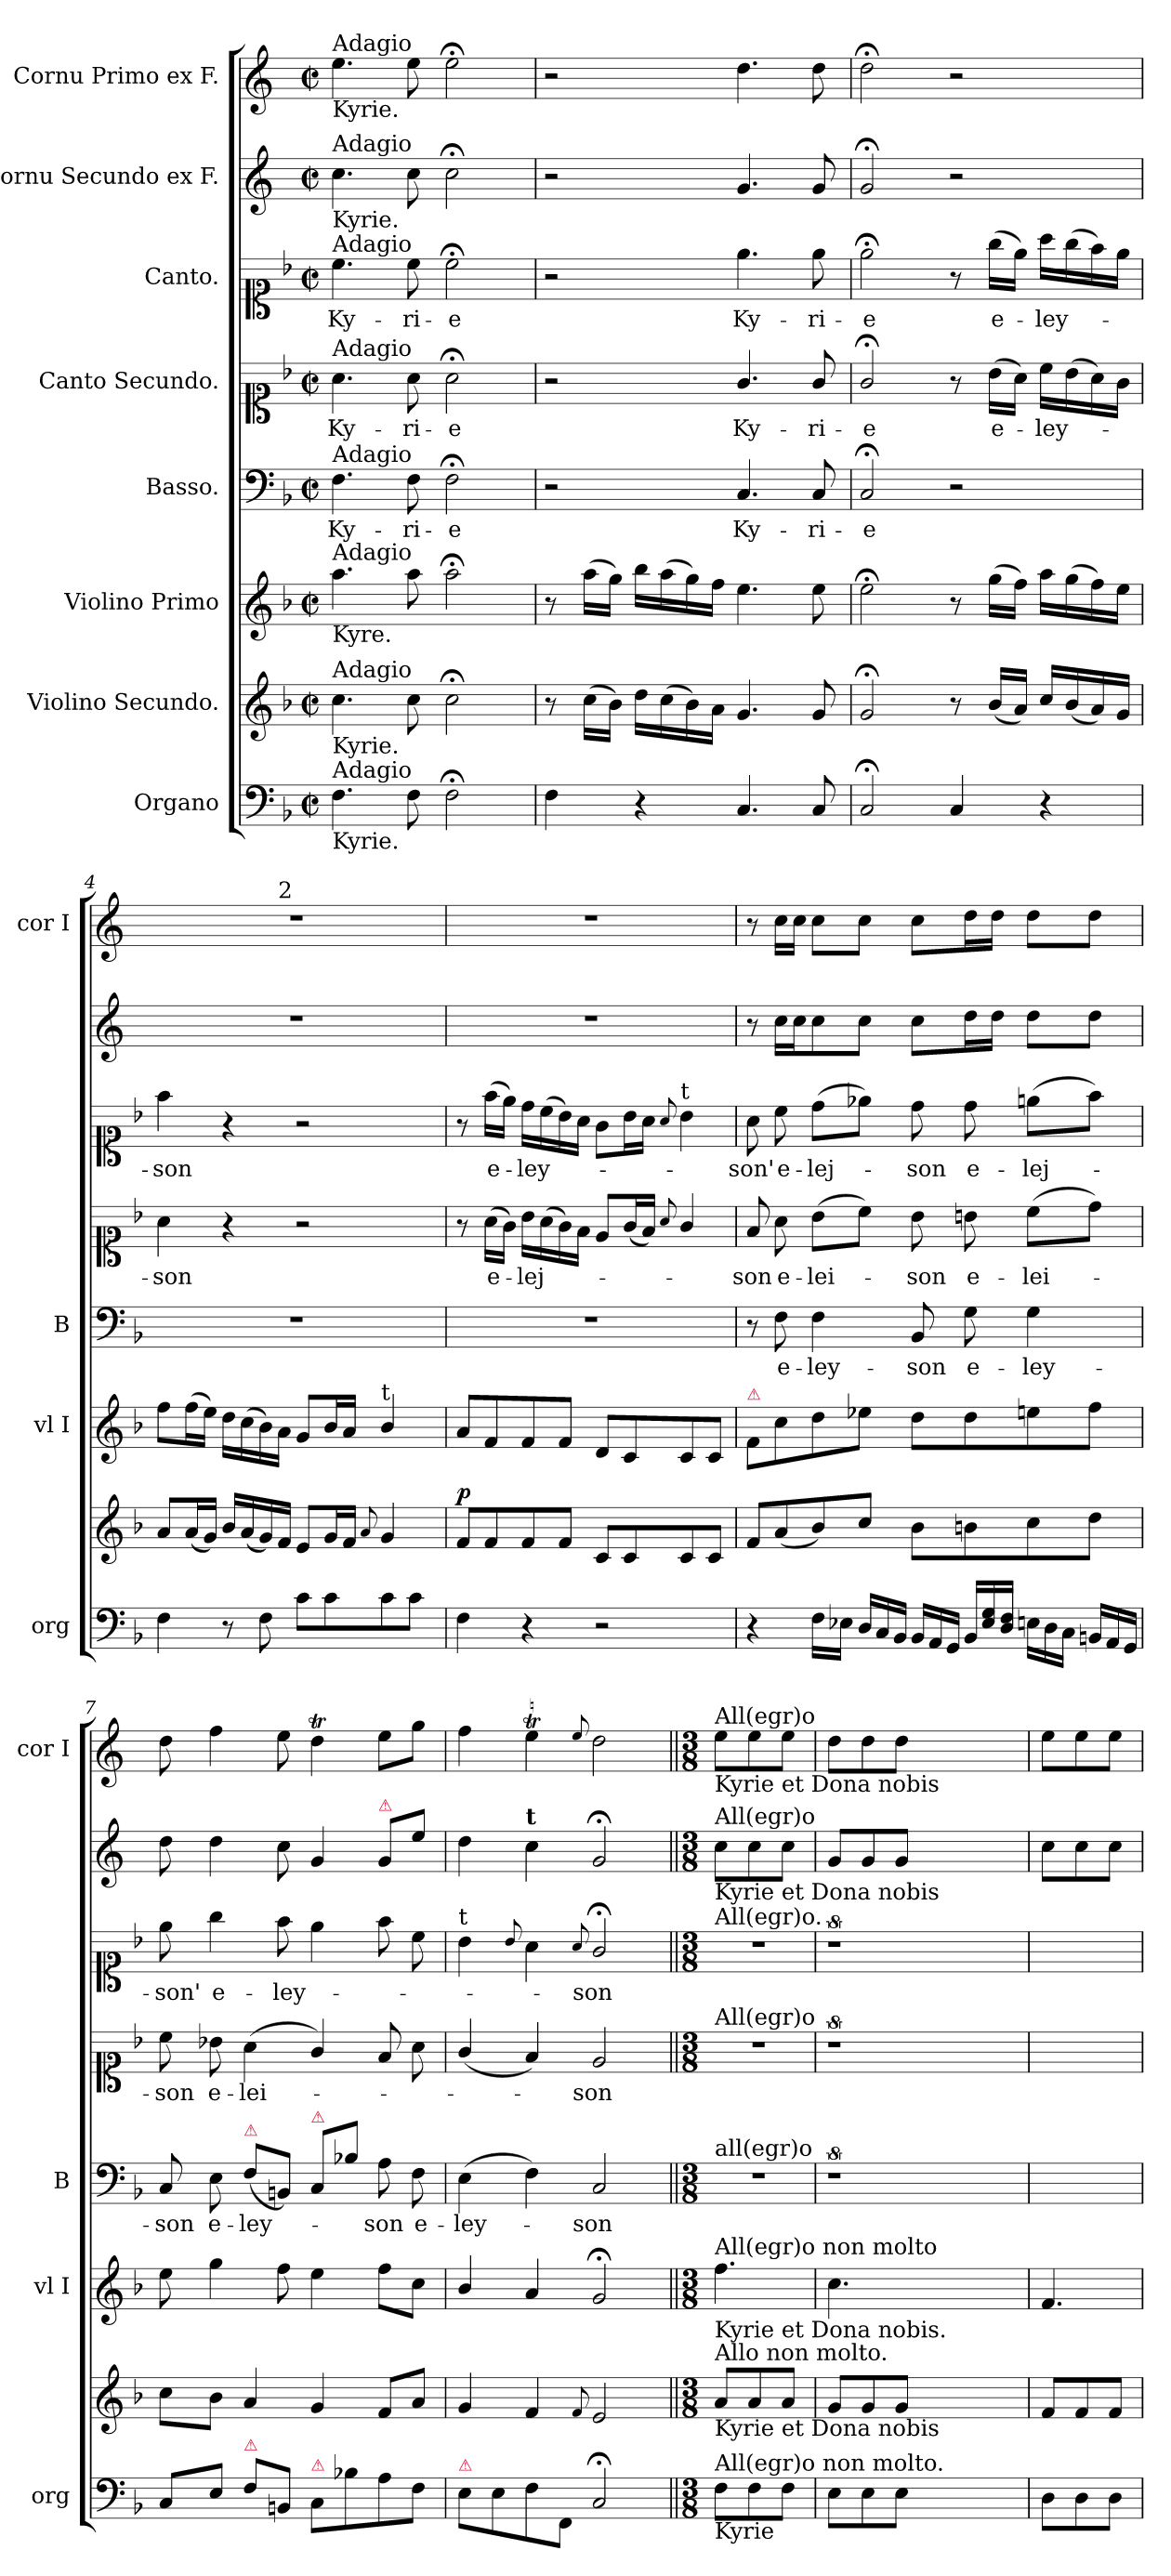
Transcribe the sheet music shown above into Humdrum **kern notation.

**kern	**kern	**dynam	**kern	**kern	**text	**kern	**text	**kern	**text	**kern	**kern
*part8	*part7	*part7	*part6	*part5	*part5	*part4	*part4	*part3	*part3	*part2	*part1
*staff8	*staff7	*staff7	*staff6	*staff5	*staff5	*staff4	*staff4	*staff3	*staff3	*staff2	*staff1
*I"Organo	*I"Violino Secundo.	*	*I"Violino Primo	*I"Basso.	*	*I"Canto Secundo.	*	*I"Canto.	*	*I"Cornu Secundo ex F.	*I"Cornu Primo ex F.
*I'org	*	*	*I'vl I	*I'B	*	*	*	*	*	*	*I'cor I
*clefF4	*clefG2	*	*clefG2	*clefF4	*	*clefC1	*	*clefC1	*	*clefG2	*clefG2
*	*	*	*	*	*	*	*	*	*	*ITrd4c7	*ITrd4c7
*k[b-]	*k[b-]	*	*k[b-]	*k[b-]	*	*k[b-]	*	*k[b-]	*	*k[b-]	*k[b-]
*M2/2	*M2/2	*	*M2/2	*M2/2	*	*M2/2	*	*M2/2	*	*M2/2	*M2/2
*met(c|)	*met(c|)	*	*met(c|)	*met(c|)	*	*met(c|)	*	*met(c|)	*	*met(c|)	*met(c|)
=1	=1	=1	=1	=1	=1	=1	=1	=1	=1	=1	=1
!	!	!	!	!	!	!	!	!	!	!	!LO:TX:a:t=Adagio
!	!	!	!	!	!	!	!	!	!	!	!LO:TX:b:t=Kyrie.
!	!	!	!	!	!	!	!	!	!	!LO:TX:a:t=Adagio	!
!	!	!	!	!	!	!	!	!	!	!LO:TX:b:t=Kyrie.	!
!	!	!	!	!	!	!	!	!LO:TX:a:t=Adagio	!	!	!
!	!	!	!	!	!	!LO:TX:a:t=Adagio	!	!	!	!	!
!	!	!	!	!LO:TX:a:t=Adagio	!	!	!	!	!	!	!
!	!	!	!LO:TX:a:t=Adagio	!	!	!	!	!	!	!	!
!	!	!	!LO:TX:b:t=Kyre.	!	!	!	!	!	!	!	!
!	!LO:TX:a:t=Adagio	!	!	!	!	!	!	!	!	!	!
!	!LO:TX:b:t=Kyrie.	!	!	!	!	!	!	!	!	!	!
!LO:TX:a:t=Adagio	!	!	!	!	!	!	!	!	!	!	!
!LO:TX:b:t=Kyrie.	!	!	!	!	!	!	!	!	!	!	!
4.F\	4.cc\	.	4.aa\	4.F\	Ky-	4.a\	Ky-	4.cc\	Ky-	4.f\	4.a\
8F\	8cc\	.	8aa\	8F\	-ri-	8a\	-ri-	8cc\	-ri-	8f\	8a\
2F;<\	2cc;<\	.	2aa;<\	2F;<\	-e	2a;<\	-e	2cc;<\	-e	2f;<\	2a;<\
=2	=2	=2	=2	=2	=2	=2	=2	=2	=2	=2	=2
4F\	8r	.	8r	2r	.	2r	.	2r	.	2r	2r
.	(>16cc\LL	.	(16aa\LL	.	.	.	.	.	.	.	.
.	16b-\JJ)	.	16gg\JJ)	.	.	.	.	.	.	.	.
4r	16dd\LL	.	16bb-\LL	.	.	.	.	.	.	.	.
.	(>16cc\	.	(>16aa\	.	.	.	.	.	.	.	.
.	16b-\)	.	16gg\)	.	.	.	.	.	.	.	.
.	16a\JJ	.	16ff\JJ	.	.	.	.	.	.	.	.
4.C/	4.g/	.	4.ee\	4.C/	Ky-	4.g/	Ky-	4.ee\	Ky-	4.c/	4.g\
8C/	8g/	.	8ee\	8C/	-ri-	8g/	-ri-	8ee\	-ri-	8c/	8g\
=3	=3	=3	=3	=3	=3	=3	=3	=3	=3	=3	=3
2C;</	2g;</	.	2ee;<\	2C;/	-e	2g;/	-e	2ee;<\	-e	2c;</	2g;<\
4C/	8r	.	8r	2r	.	8r	.	8r	.	2r	2r
.	(<16b-/LL	.	(>16gg\LL	.	.	(>16b-\LL	e-	(>16gg\LL	e-	.	.
.	16a/JJ)	.	16ff\JJ)	.	.	16a\JJ)	.	16ee\JJ)	.	.	.
4r	16cc/LL	.	16aa\LL	.	.	16cc\LL	-ley-	16aa\LL	-ley-	.	.
.	(<16b-/	.	(>16gg\	.	.	(>16b-\	.	(>16gg\	.	.	.
.	16a/)	.	16ff\)	.	.	16a\)	.	16ff\)	.	.	.
.	16g/JJ	.	16ee\JJ	.	.	16g\JJ	.	16ee\JJ	.	.	.
=4	=4	=4	=4	=4	=4	=4	=4	=4	=4	=4	=4
*	*	*	*	*	*	*	*	*	*	*	*^
4F\	8a/L	.	8ff\L	1r	.	4a\	-son	4ff\	-son	1r	1r	4..ryy
.	(<16a/L	.	(>16ff\L	.	.	.	.	.	.	.	.	.
.	16g/JJ)	.	16ee\JJ)	.	.	.	.	.	.	.	.	.
8r	16b-/LL	.	16dd\LL	.	.	4r	.	4r	.	.	.	.
.	(16a/	.	(>16cc\	.	.	.	.	.	.	.	.	.
8F\	16g/)	.	16b-\)	.	.	.	.	.	.	.	.	.
!	!	!	!	!	!	!	!	!	!	!	!	!LO:TX:a:t=2
.	16f/JJ	.	16a\JJ	.	.	.	.	.	.	.	.	2ryy
8c\L	8e/L	.	8g/L	.	.	2r	.	2r	.	.	.	.
8c\	16g/L	.	16b-/L	.	.	.	.	.	.	.	.	.
.	16f/JJ	.	16a/JJ	.	.	.	.	.	.	.	.	.
.	8qqa/	.	.	.	.	.	.	.	.	.	.	.
!	!	!	!LO:TX:a:t=t	!	!	!	!	!	!	!	!	!
8c\	4g/	.	4b-/	.	.	.	.	.	.	.	.	.
8c\J	.	.	.	.	.	.	.	.	.	.	.	.
.	.	.	.	.	.	.	.	.	.	.	.	16ryy
=5	=5	=5	=5	=5	=5	=5	=5	=5	=5	=5	=5	=5
!	!	!LO:DY:a	!	!	!	!	!	!	!	!	!	!
*	*	*	*	*	*	*	*	*	*	*	*v	*v
4F\	8f/L	p.	8a/L	1r	.	8r	.	8r	.	1r	1r
.	8f/	.	8f/	.	.	(>16a\LL	e-	(>16ff\LL	e-	.	.
.	.	.	.	.	.	16g\JJ)	.	16ee\JJ)	.	.	.
4r	8f/	.	8f/	.	.	16b-\LL	-lej-	16dd\LL	-ley-	.	.
.	.	.	.	.	.	(>16a\	.	(>16cc\	.	.	.
.	8f/J	.	8f/J	.	.	16g\)	.	16b-\)	.	.	.
.	.	.	.	.	.	16f\JJ	.	16a\JJ	.	.	.
2r	8c/L	.	8d/L	.	.	8e/L	.	8g\L	.	.	.
.	8c/	.	8c/	.	.	(<16g/L	.	16b-\L	.	.	.
.	.	.	.	.	.	16f/JJ)	.	16a\JJ	.	.	.
.	.	.	.	.	.	8qqa/	.	8qqa/	.	.	.
!	!	!	!	!	!	!	!	!LO:TX:a:t=t	!	!	!
.	8c/	.	8c/	.	.	4g/	.	4b-\	.	.	.
.	8c/J	.	8c/J	.	.	.	.	.	.	.	.
=6	=6	=6	=6	=6	=6	=6	=6	=6	=6	=6	=6
!	!	!	!LO:TX:a:color=crimson:t=⚠	!	!	!	!	!	!	!	!
4r	8f/L	.	8f/L	8r	.	8f/	-son	8a\	-son'	8r	8r
.	(>8a/	.	8cc\	8F\	e-	8a\	e-	8cc\	e-	16f\LL	16f\LL
.	.	.	.	.	.	.	.	.	.	16f\J	16f\JJ
16F\LL	8b-/)	.	8dd\	4F\	-ley-	(>8b-\L	-lei-	(>8dd\L	-lej-	8f\	8f\L
16E-X\JJ	.	.	.	.	.	.	.	.	.	.	.
*Xtuplet	*	*	*	*	*	*	*	*	*	*	*
24D/LL	8cc/J	.	8ee-X\J	.	.	8cc\J)	.	8ee-X\J)	.	8f\J	8f\J
24C/	.	.	.	.	.	.	.	.	.	.	.
24BB-/JJ	.	.	.	.	.	.	.	.	.	.	.
24BB-/LL	8b-\L	.	8dd\L	8BB-/	-son	8b-\	-son	8dd\	-son	8f\L	8f\L
24AA/	.	.	.	.	.	.	.	.	.	.	.
24GG/JJ	.	.	.	.	.	.	.	.	.	.	.
!	!	!	!	!	!LO:LY:i	!	!LO:LY:i	!	!LO:LY:i	!	!
24BB-/LL	8bn\	.	8dd\	8G\	e-	8bn\	e-	8dd\	e-	16g\L	16g\L
24E-/ 24G/	.	.	.	.	.	.	.	.	.	.	.
.	.	.	.	.	.	.	.	.	.	16g\JJ	16g\JJ
24D/ 24F/JJ	.	.	.	.	.	.	.	.	.	.	.
!	!	!	!	!	!LO:LY:i	!	!LO:LY:i	!	!LO:LY:i	!	!
24En\LL	8cc\	.	8een\	4G\	-ley-	(>8cc\L	-lei-	(>8een\L	-lej-	8g\L	8g\L
24D\	.	.	.	.	.	.	.	.	.	.	.
24C\JJ	.	.	.	.	.	.	.	.	.	.	.
24BBn/LL	8dd\J	.	8ff\J	.	.	8dd\J)	.	8ff\J)	.	8g\J	8g\J
24AA/	.	.	.	.	.	.	.	.	.	.	.
24GG/JJ	.	.	.	.	.	.	.	.	.	.	.
=7	=7	=7	=7	=7	=7	=7	=7	=7	=7	=7	=7
!	!	!	!	!	!LO:LY:i	!	!LO:LY:i	!	!LO:LY:i	!	!
8C/L	8cc\L	.	8ee\	8C/	-son	8cc\	-son	8ee\	-son'	8g\	8g\
8E/J	8b-\J	.	4gg\	8E\	e-	8b-X\	e-	4gg\	e-	4g\	4b-\
!	!	!	!	!LO:TX:a:color=crimson:t=⚠	!	!	!	!	!	!	!
!LO:TX:a:color=crimson:t=⚠	!	!	!	!	!	!	!	!	!	!	!
8F\L	4a/	.	.	(>8F\L	-ley-	(>4a\	-lei-	.	.	.	.
8BBn/J	.	.	8ff\	8BBn/J)	.	.	.	8ff\	-ley-	8f\	8a\
!	!	!	!	!LO:TX:a:color=crimson:t=⚠	!	!	!	!	!	!	!
!LO:TX:a:color=crimson:t=⚠	!	!	!	!	!	!	!	!	!	!	!
8C/L	4g/	.	4ee\	8C/L	.	4g/)	.	4ee\	.	4c/	4gT\
8B-X\	.	.	.	8B-X\J	.	.	.	.	.	.	.
!	!	!	!	!	!	!	!	!	!	!LO:TX:a:color=crimson:t=⚠	!
8A\	8f/L	.	8ff\L	8A\	-son	8f/	.	8ff\	.	8c/L	8a\L
8F\J	8a/J	.	8cc\J	8F\	e-	8a\	.	8cc\	.	8a\J	8cc\J
=8	=8	=8	=8	=8	=8	=8	=8	=8	=8	=8	=8
!	!	!	!	!	!	!	!	!LO:TX:a:t=t	!	!	!
!LO:TX:a:color=crimson:t=⚠	!	!	!	!	!	!	!	!	!	!	!
8E\L	4g/	.	4b-/	(>4E\	-ley-	(<4g/	.	4b-\	.	4g\	4b-\
8E\	.	.	.	.	.	.	.	.	.	.	.
.	.	.	.	.	.	.	.	8qqb-/	.	.	.
!	!	!	!	!	!	!	!	!	!	!LO:TX:a:B:t=t	!
8F\	4f/	.	4a/	4F\)	.	4f/)	.	4a\	.	4f\	4aT\
8FF/J	.	.	.	.	.	.	.	.	.	.	.
.	8qqf/	.	.	.	.	.	.	8qqa/	.	.	8qqa/
2C;/	2e/	.	2g;</	2C/	-son	2e/	-son	2g;/	-son	2c;</	2g\
=9||	=9||	=9||	=9||	=9||	=9||	=9||	=9||	=9||	=9||	=9||	=9||
*M3/8	*M3/8	*	*M3/8	*M3/8	*	*M3/8	*	*M3/8	*	*M3/8	*M3/8
!	!	!	!	!	!	!	!	!	!	!	!LO:TX:b:t=Kyrie et Dona nobis
!	!	!	!	!	!	!	!	!	!	!	!LO:TX:a:t=All(egr)o
!	!	!	!	!	!	!	!	!	!	!LO:TX:b:t=Kyrie et Dona nobis	!
!	!	!	!	!	!	!	!	!	!	!LO:TX:a:t=All(egr)o	!
!	!	!	!	!	!	!	!	!LO:TX:a:t=All(egr)o.	!	!	!
!	!	!	!	!	!	!LO:TX:a:t=All(egr)o	!	!	!	!	!
!	!	!	!	!LO:TX:a:t=all(egr)o	!	!	!	!	!	!	!
!	!	!	!LO:TX:b:t=Kyrie et Dona nobis.	!	!	!	!	!	!	!	!
!	!	!	!LO:TX:a:t=All(egr)o non molto	!	!	!	!	!	!	!	!
!	!LO:TX:b:t=Kyrie et Dona nobis	!	!	!	!	!	!	!	!	!	!
!	!LO:TX:a:t=Allo non molto.	!	!	!	!	!	!	!	!	!	!
!LO:TX:b:t=Kyrie	!	!	!	!	!	!	!	!	!	!	!
!LO:TX:a:t=All(egr)o non molto.	!	!	!	!	!	!	!	!	!	!	!
8F\L	8a/L	.	4.ff\	4.r	.	4.r	.	4.r	.	8f\L	8a\L
8F\	8a/	.	.	.	.	.	.	.	.	8f\	8a\
8F\J	8a/J	.	.	.	.	.	.	.	.	8f\J	8a\J
=10	=10	=10	=10	=10	=10	=10	=10	=10	=10	=10	=10
8E\L	8g/L	.	4.cc\	8%9r	.	8%9r	.	8%9r	.	8c/L	8g\L
8E\	8g/	.	.	.	.	.	.	.	.	8c/	8g\
8E\J	8g/J	.	.	.	.	.	.	.	.	8c/J	8g\J
2.ryy	2.ryy	.	2.ryy	.	.	.	.	.	.	2.ryy	2.ryy
=11	=11	=11	=11	=11	=11	=11	=11	=11	=11	=11	=11
8D\L	8f/L	.	4.f/	4.ryy	.	4.ryy	.	4.ryy	.	8f\L	8a\L
8D\	8f/	.	.	.	.	.	.	.	.	8f\	8a\
8D\J	8f/J	.	.	.	.	.	.	.	.	8f\J	8a\J
=	=	=	=	=	=	=	=	=	=	=	=
*-	*-	*-	*-	*-	*-	*-	*-	*-	*-	*-	*-
